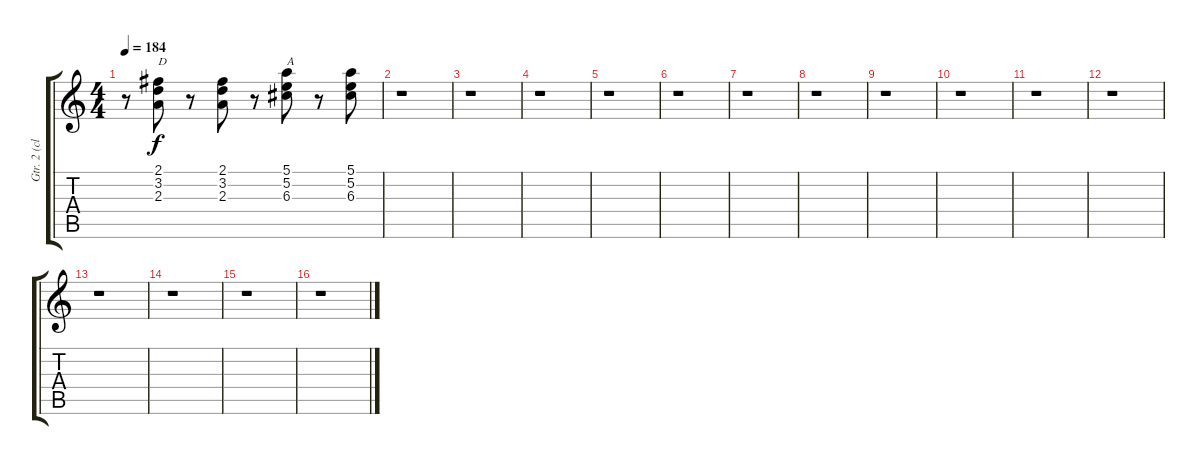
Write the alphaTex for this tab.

\track ("Gtr. 2 (clean)" "Gtr. 2 (cl") {instrument electricguitarclean}
\staff {score tabs}
\tuning (E4 B3 G3 D3 A2 E2) {hide}
\ts (4 4)
\tempo 184
\clef g2
\ks c
r.8{dy f} (2.1 3.2 2.3).8{txt "D"} r.8 (2.1 3.2 2.3).8 r.8 (5.1 5.2 6.3).8{txt "A"} r.8 (5.1 5.2 6.3).8 |
r.1 |
r.1 |
r.1 |
r.1 |
r.1 |
r.1 |
r.1 |
r.1 |
r.1 |
r.1 |
r.1 |
r.1 |
r.1 |
r.1 |
r.1
